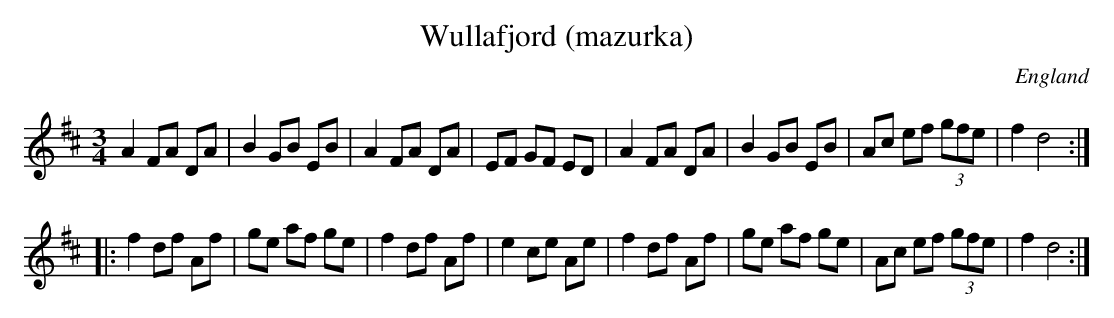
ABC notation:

X:1
T:Wullafjord (mazurka)
O:England
M:3/4
K:D
A2 FA DA| B2 GB EB| A2 FA DA| EF GF ED|\
A2 FA DA| B2 GB EB| Ac ef (3gfe| f2 d4 :|
|:f2 df Af| ge af ge| f2 df Af| e2 ce Ae|\
f2 df Af| ge af ge| Ac ef (3gfe| f2 d4 :|
